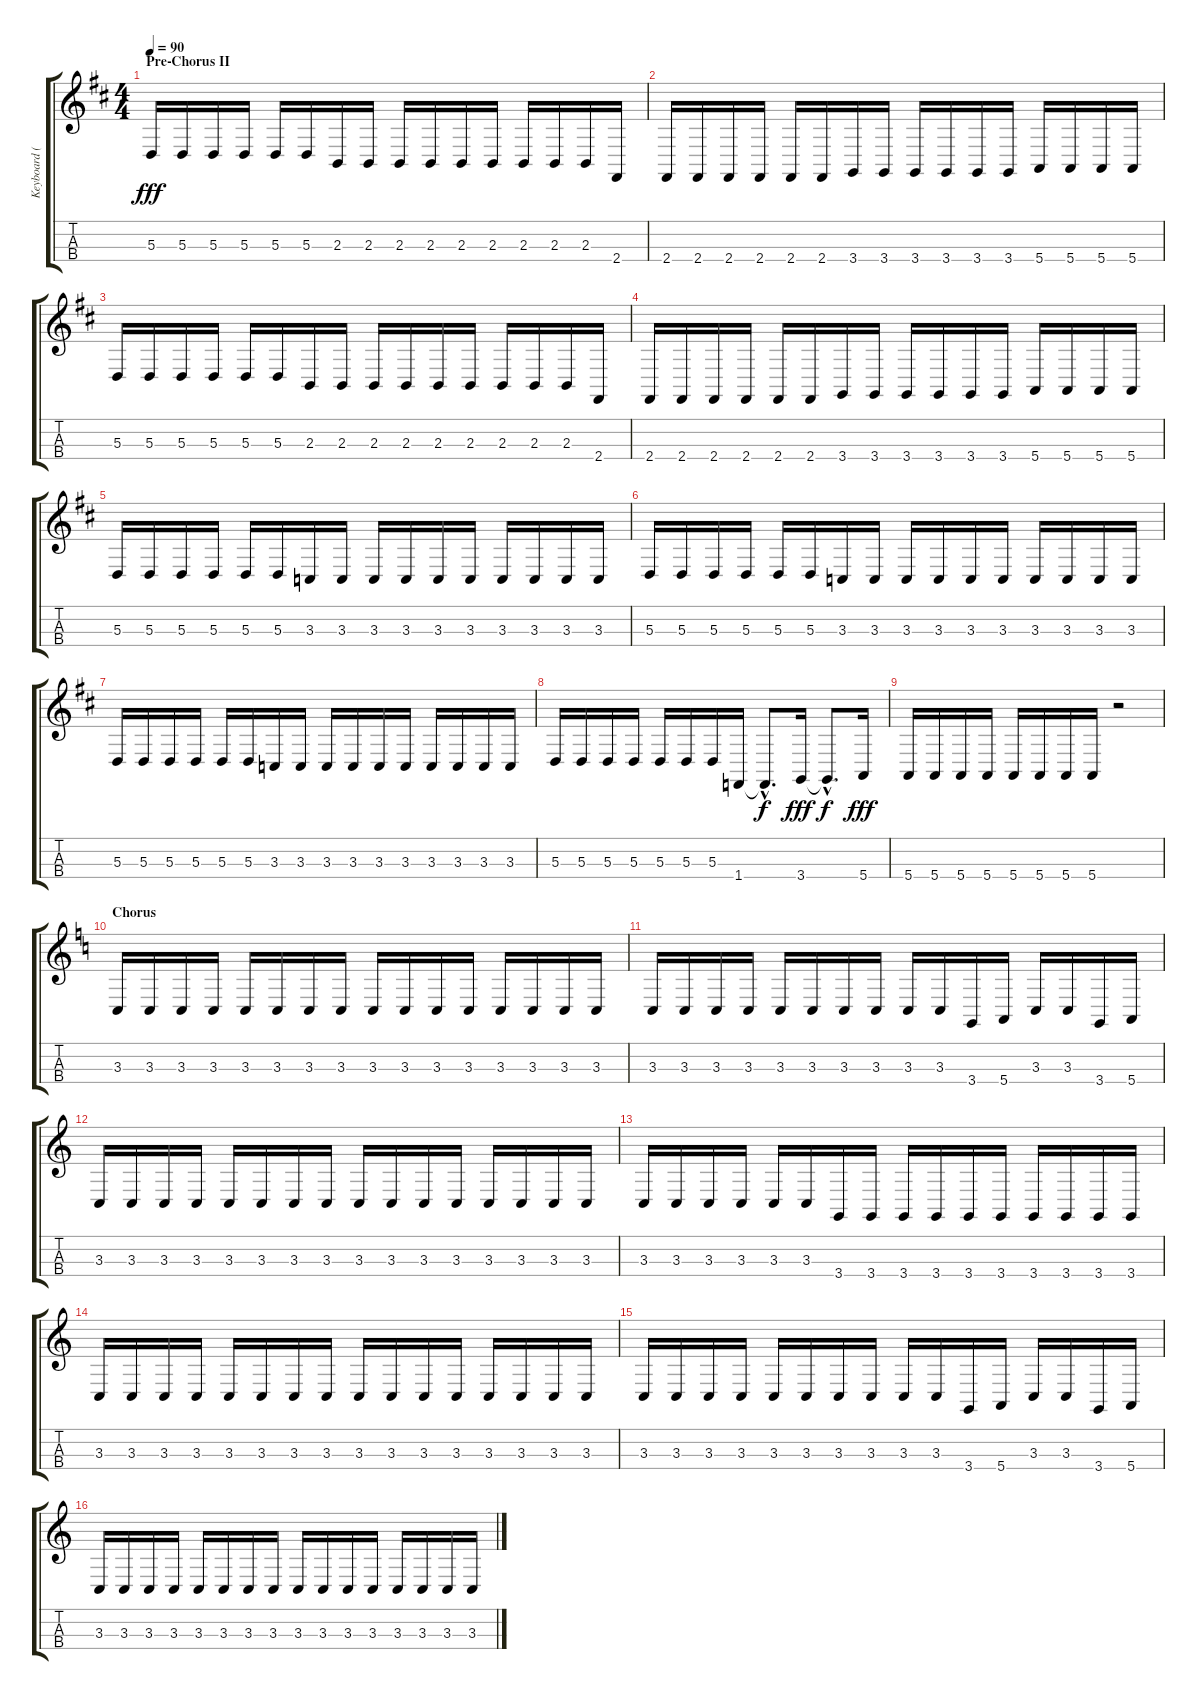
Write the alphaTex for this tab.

\track ("Keyboard (LH)" "Keyboard (") {instrument percussiveorgan}
\staff {score tabs}
\tuning (G3 D3 A2 E2) {hide}
\ts (4 4)
\section ("" "Pre-Chorus II")
\tempo 90
\clef g2
\ks d
5.3.16{dy fff} 5.3.16 5.3.16 5.3.16 5.3.16 5.3.16 2.3.16 2.3.16 2.3.16 2.3.16 2.3.16 2.3.16 2.3.16 2.3.16 2.3.16 2.4.16 |
2.4.16 2.4.16 2.4.16 2.4.16 2.4.16 2.4.16 3.4.16 3.4.16 3.4.16 3.4.16 3.4.16 3.4.16 5.4.16 5.4.16 5.4.16 5.4.16 |
5.3.16 5.3.16 5.3.16 5.3.16 5.3.16 5.3.16 2.3.16 2.3.16 2.3.16 2.3.16 2.3.16 2.3.16 2.3.16 2.3.16 2.3.16 2.4.16 |
2.4.16 2.4.16 2.4.16 2.4.16 2.4.16 2.4.16 3.4.16 3.4.16 3.4.16 3.4.16 3.4.16 3.4.16 5.4.16 5.4.16 5.4.16 5.4.16 |
5.3.16 5.3.16 5.3.16 5.3.16 5.3.16 5.3.16 3.3.16 3.3.16 3.3.16 3.3.16 3.3.16 3.3.16 3.3.16 3.3.16 3.3.16 3.3.16 |
5.3.16 5.3.16 5.3.16 5.3.16 5.3.16 5.3.16 3.3.16 3.3.16 3.3.16 3.3.16 3.3.16 3.3.16 3.3.16 3.3.16 3.3.16 3.3.16 |
5.3.16 5.3.16 5.3.16 5.3.16 5.3.16 5.3.16 3.3.16 3.3.16 3.3.16 3.3.16 3.3.16 3.3.16 3.3.16 3.3.16 3.3.16 3.3.16 |
5.3.16 5.3.16 5.3.16 5.3.16 5.3.16 5.3.16 5.3.16 1.4.16 1.4{hac t}.8{d dy f} 3.4.16{dy fff} 3.4{hac t}.8{d dy f} 5.4.16{dy fff} |
5.4.16 5.4.16 5.4.16 5.4.16 5.4.16 5.4.16 5.4.16 5.4.16 r.2 |
\section ("" "Chorus")
\ks c
3.3.16 3.3.16 3.3.16 3.3.16 3.3.16 3.3.16 3.3.16 3.3.16 3.3.16 3.3.16 3.3.16 3.3.16 3.3.16 3.3.16 3.3.16 3.3.16 |
3.3.16 3.3.16 3.3.16 3.3.16 3.3.16 3.3.16 3.3.16 3.3.16 3.3.16 3.3.16 3.4.16 5.4.16 3.3.16 3.3.16 3.4.16 5.4.16 |
3.3.16 3.3.16 3.3.16 3.3.16 3.3.16 3.3.16 3.3.16 3.3.16 3.3.16 3.3.16 3.3.16 3.3.16 3.3.16 3.3.16 3.3.16 3.3.16 |
3.3.16 3.3.16 3.3.16 3.3.16 3.3.16 3.3.16 3.4.16 3.4.16 3.4.16 3.4.16 3.4.16 3.4.16 3.4.16 3.4.16 3.4.16 3.4.16 |
3.3.16 3.3.16 3.3.16 3.3.16 3.3.16 3.3.16 3.3.16 3.3.16 3.3.16 3.3.16 3.3.16 3.3.16 3.3.16 3.3.16 3.3.16 3.3.16 |
3.3.16 3.3.16 3.3.16 3.3.16 3.3.16 3.3.16 3.3.16 3.3.16 3.3.16 3.3.16 3.4.16 5.4.16 3.3.16 3.3.16 3.4.16 5.4.16 |
3.3.16 3.3.16 3.3.16 3.3.16 3.3.16 3.3.16 3.3.16 3.3.16 3.3.16 3.3.16 3.3.16 3.3.16 3.3.16 3.3.16 3.3.16 3.3.16
